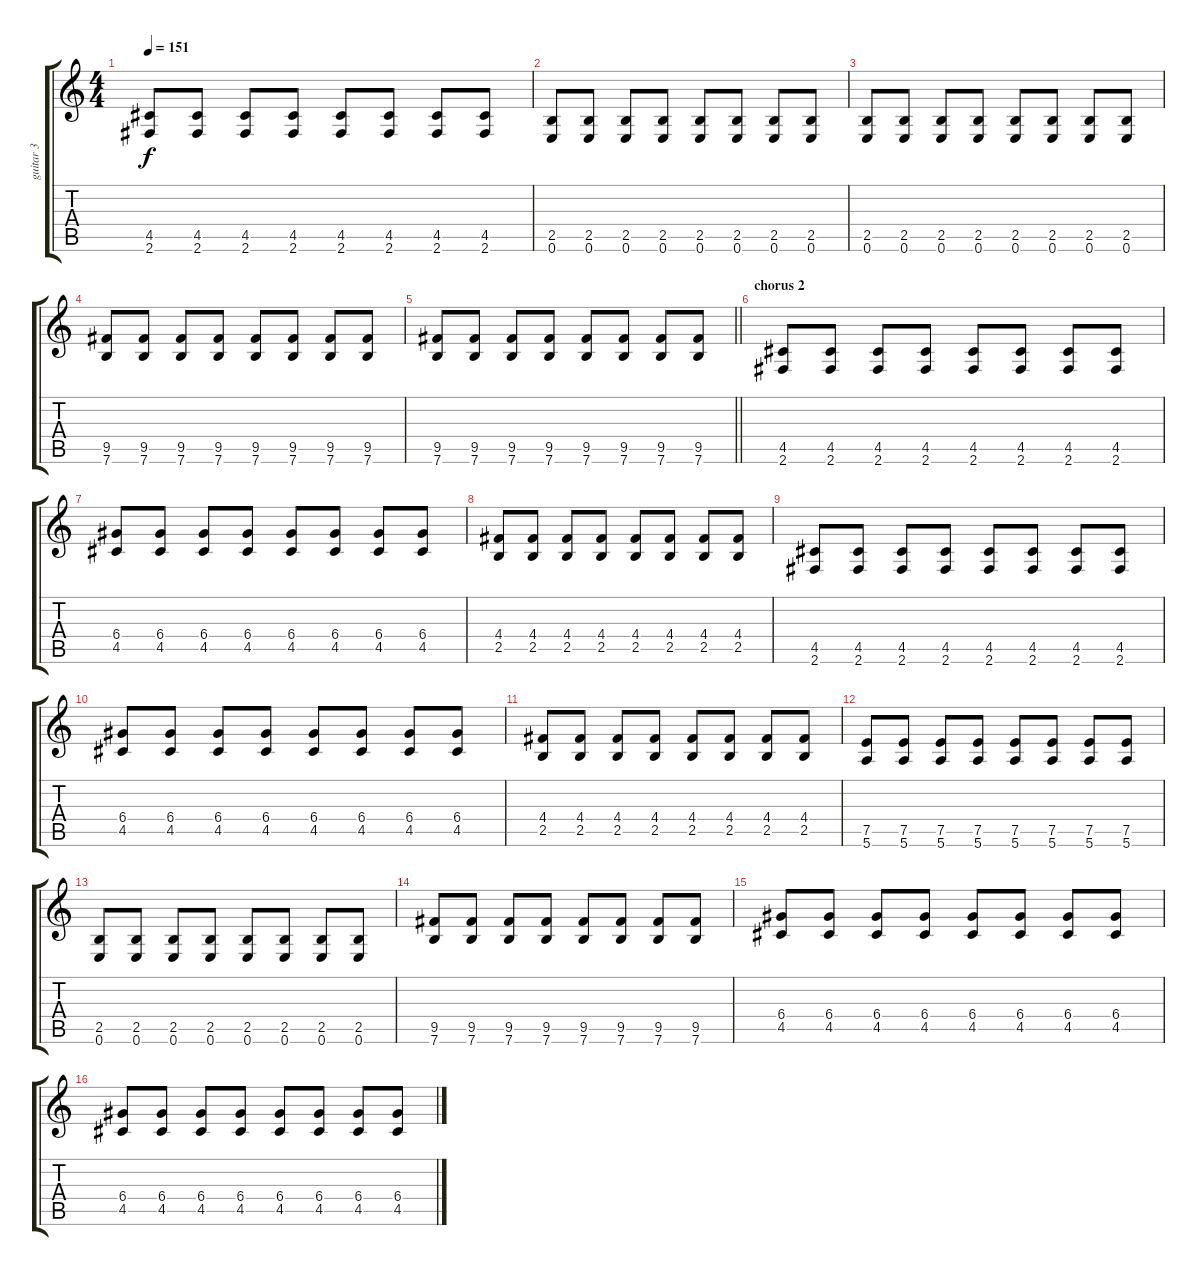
\track ("guitar 3" "guitar 3") {instrument distortionguitar}
\staff {score tabs}
\tuning (E4 B3 G3 D3 A2 E2) {hide}
\ts (4 4)
\tempo 151
\clef g2
\ks c
(4.5 2.6).8{dy f} (4.5 2.6).8 (4.5 2.6).8 (4.5 2.6).8 (4.5 2.6).8 (4.5 2.6).8 (4.5 2.6).8 (4.5 2.6).8 |
(2.5 0.6).8 (2.5 0.6).8 (2.5 0.6).8 (2.5 0.6).8 (2.5 0.6).8 (2.5 0.6).8 (2.5 0.6).8 (2.5 0.6).8 |
(2.5 0.6).8 (2.5 0.6).8 (2.5 0.6).8 (2.5 0.6).8 (2.5 0.6).8 (2.5 0.6).8 (2.5 0.6).8 (2.5 0.6).8 |
(9.5 7.6).8 (9.5 7.6).8 (9.5 7.6).8 (9.5 7.6).8 (9.5 7.6).8 (9.5 7.6).8 (9.5 7.6).8 (9.5 7.6).8 |
\barLineRight lightlight
(9.5 7.6).8 (9.5 7.6).8 (9.5 7.6).8 (9.5 7.6).8 (9.5 7.6).8 (9.5 7.6).8 (9.5 7.6).8 (9.5 7.6).8 |
\section ("" "chorus 2")
(4.5 2.6).8 (4.5 2.6).8 (4.5 2.6).8 (4.5 2.6).8 (4.5 2.6).8 (4.5 2.6).8 (4.5 2.6).8 (4.5 2.6).8 |
(6.4 4.5).8 (6.4 4.5).8 (6.4 4.5).8 (6.4 4.5).8 (6.4 4.5).8 (6.4 4.5).8 (6.4 4.5).8 (6.4 4.5).8 |
(4.4 2.5).8 (4.4 2.5).8 (4.4 2.5).8 (4.4 2.5).8 (4.4 2.5).8 (4.4 2.5).8 (4.4 2.5).8 (4.4 2.5).8 |
(4.5 2.6).8 (4.5 2.6).8 (4.5 2.6).8 (4.5 2.6).8 (4.5 2.6).8 (4.5 2.6).8 (4.5 2.6).8 (4.5 2.6).8 |
(6.4 4.5).8 (6.4 4.5).8 (6.4 4.5).8 (6.4 4.5).8 (6.4 4.5).8 (6.4 4.5).8 (6.4 4.5).8 (6.4 4.5).8 |
(4.4 2.5).8 (4.4 2.5).8 (4.4 2.5).8 (4.4 2.5).8 (4.4 2.5).8 (4.4 2.5).8 (4.4 2.5).8 (4.4 2.5).8 |
(7.5 5.6).8 (7.5 5.6).8 (7.5 5.6).8 (7.5 5.6).8 (7.5 5.6).8 (7.5 5.6).8 (7.5 5.6).8 (7.5 5.6).8 |
(2.5 0.6).8 (2.5 0.6).8 (2.5 0.6).8 (2.5 0.6).8 (2.5 0.6).8 (2.5 0.6).8 (2.5 0.6).8 (2.5 0.6).8 |
(9.5 7.6).8 (9.5 7.6).8 (9.5 7.6).8 (9.5 7.6).8 (9.5 7.6).8 (9.5 7.6).8 (9.5 7.6).8 (9.5 7.6).8 |
(6.4 4.5).8 (6.4 4.5).8 (6.4 4.5).8 (6.4 4.5).8 (6.4 4.5).8 (6.4 4.5).8 (6.4 4.5).8 (6.4 4.5).8 |
(6.4 4.5).8 (6.4 4.5).8 (6.4 4.5).8 (6.4 4.5).8 (6.4 4.5).8 (6.4 4.5).8 (6.4 4.5).8 (6.4 4.5).8
